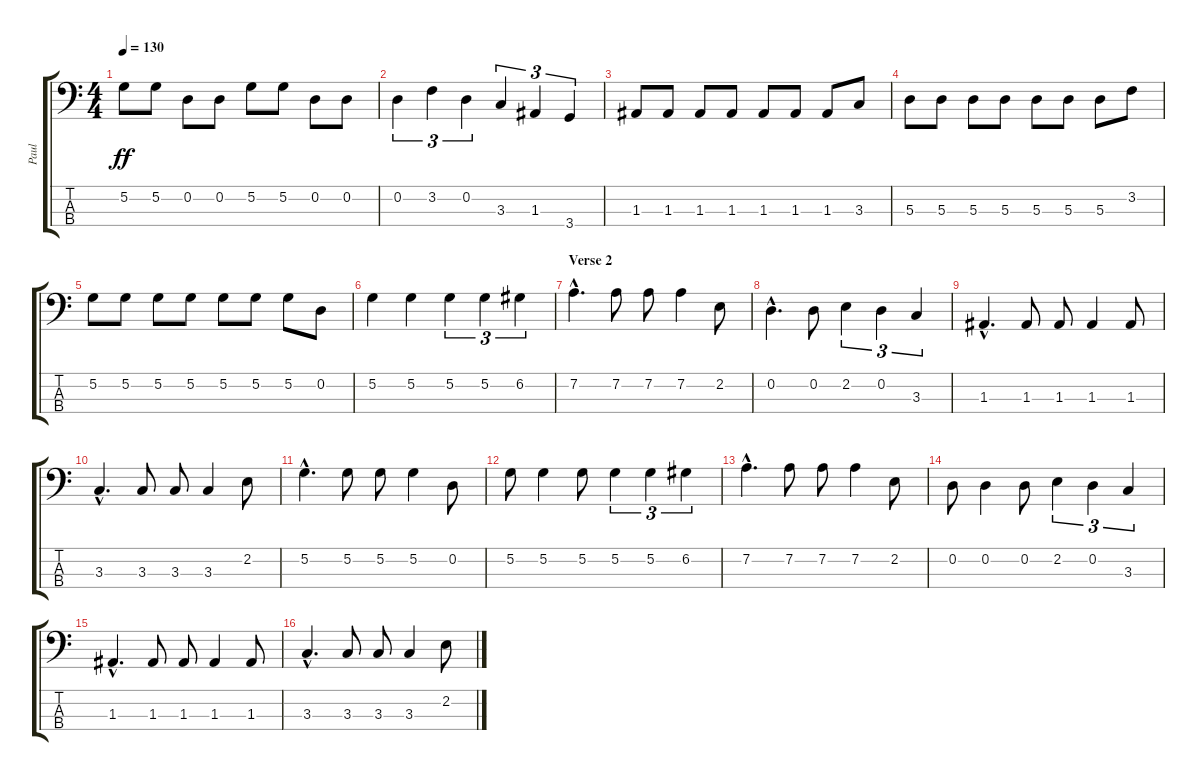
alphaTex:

\track ("Paul" "Paul") {instrument electricbasspick}
\staff {score tabs}
\tuning (G2 D2 A1 E1) {hide}
\ts (4 4)
\tempo 130
\clef f4
\ks c
5.2.8{dy ff} 5.2.8 0.2.8 0.2.8 5.2.8 5.2.8 0.2.8 0.2.8 |
0.2.4{tu (3 2)} 3.2.4{tu (3 2)} 0.2.4{tu (3 2)} 3.3.4{tu (3 2)} 1.3.4{tu (3 2)} 3.4.4{tu (3 2)} |
1.3.8 1.3.8 1.3.8 1.3.8 1.3.8 1.3.8 1.3.8 3.3.8 |
5.3.8 5.3.8 5.3.8 5.3.8 5.3.8 5.3.8 5.3.8 3.2.8 |
5.2.8 5.2.8 5.2.8 5.2.8 5.2.8 5.2.8 5.2.8 0.2.8 |
5.2.4 5.2.4 5.2.4{tu (3 2)} 5.2.4{tu (3 2)} 6.2.4{tu (3 2)} |
\section ("" "Verse 2")
7.2{hac}.4{d} 7.2.8 7.2.8 7.2.4 2.2.8 |
0.2{hac}.4{d} 0.2.8 2.2.4{tu (3 2)} 0.2.4{tu (3 2)} 3.3.4{tu (3 2)} |
1.3{hac}.4{d} 1.3.8 1.3.8 1.3.4 1.3.8 |
3.3{hac}.4{d} 3.3.8 3.3.8 3.3.4 2.2.8 |
5.2{hac}.4{d} 5.2.8 5.2.8 5.2.4 0.2.8 |
5.2.8 5.2.4 5.2.8 5.2.4{tu (3 2)} 5.2.4{tu (3 2)} 6.2.4{tu (3 2)} |
7.2{hac}.4{d} 7.2.8 7.2.8 7.2.4 2.2.8 |
0.2.8 0.2.4 0.2.8 2.2.4{tu (3 2)} 0.2.4{tu (3 2)} 3.3.4{tu (3 2)} |
1.3{hac}.4{d} 1.3.8 1.3.8 1.3.4 1.3.8 |
3.3{hac}.4{d} 3.3.8 3.3.8 3.3.4 2.2.8
